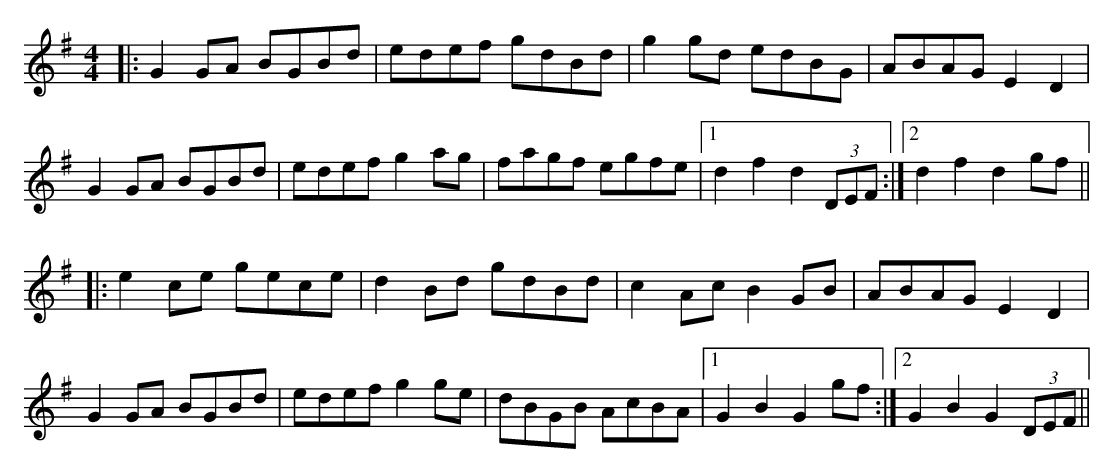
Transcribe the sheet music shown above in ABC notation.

X:1
M:4/4
K:G
|:G2 GA BGBd|edef gdBd|g2 gd edBG|ABAG E2 D2|
G2 GA BGBd|edef g2 ag|fagf egfe|1 d2f2d2 (3DEF:|2 d2f2d2 gf||
|:e2 ce gece|d2 Bd gdBd|c2 Ac B2 GB|ABAG E2D2|
G2 GA BGBd|edef g2 ge|dBGB AcBA|1 G2B2G2 gf:|2 G2B2G2 (3DEF||
